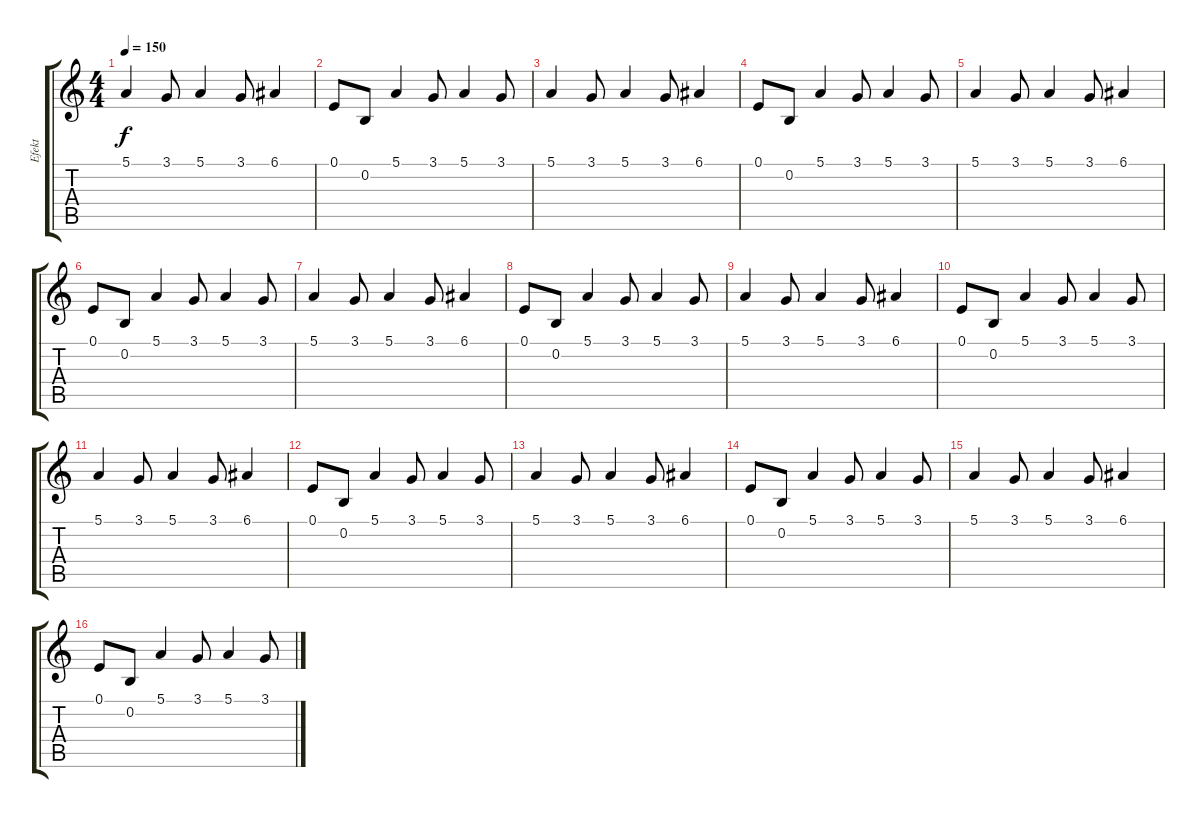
\track ("Efekt" "Efekt") {instrument stringensemble1}
\staff {score tabs}
\tuning (E4 B3 G3 D3 A2 E2) {hide}
\ts (4 4)
\tempo 150
\clef g2
\ks c
5.1.4{dy f} 3.1.8 5.1.4 3.1.8 6.1.4 |
0.1.8 0.2.8 5.1.4 3.1.8 5.1.4 3.1.8 |
5.1.4 3.1.8 5.1.4 3.1.8 6.1.4 |
0.1.8 0.2.8 5.1.4 3.1.8 5.1.4 3.1.8 |
5.1.4 3.1.8 5.1.4 3.1.8 6.1.4 |
0.1.8 0.2.8 5.1.4 3.1.8 5.1.4 3.1.8 |
5.1.4 3.1.8 5.1.4 3.1.8 6.1.4 |
0.1.8 0.2.8 5.1.4 3.1.8 5.1.4 3.1.8 |
5.1.4 3.1.8 5.1.4 3.1.8 6.1.4 |
0.1.8 0.2.8 5.1.4 3.1.8 5.1.4 3.1.8 |
5.1.4 3.1.8 5.1.4 3.1.8 6.1.4 |
0.1.8 0.2.8 5.1.4 3.1.8 5.1.4 3.1.8 |
5.1.4 3.1.8 5.1.4 3.1.8 6.1.4 |
0.1.8 0.2.8 5.1.4 3.1.8 5.1.4 3.1.8 |
5.1.4 3.1.8 5.1.4 3.1.8 6.1.4 |
0.1.8 0.2.8 5.1.4 3.1.8 5.1.4 3.1.8
